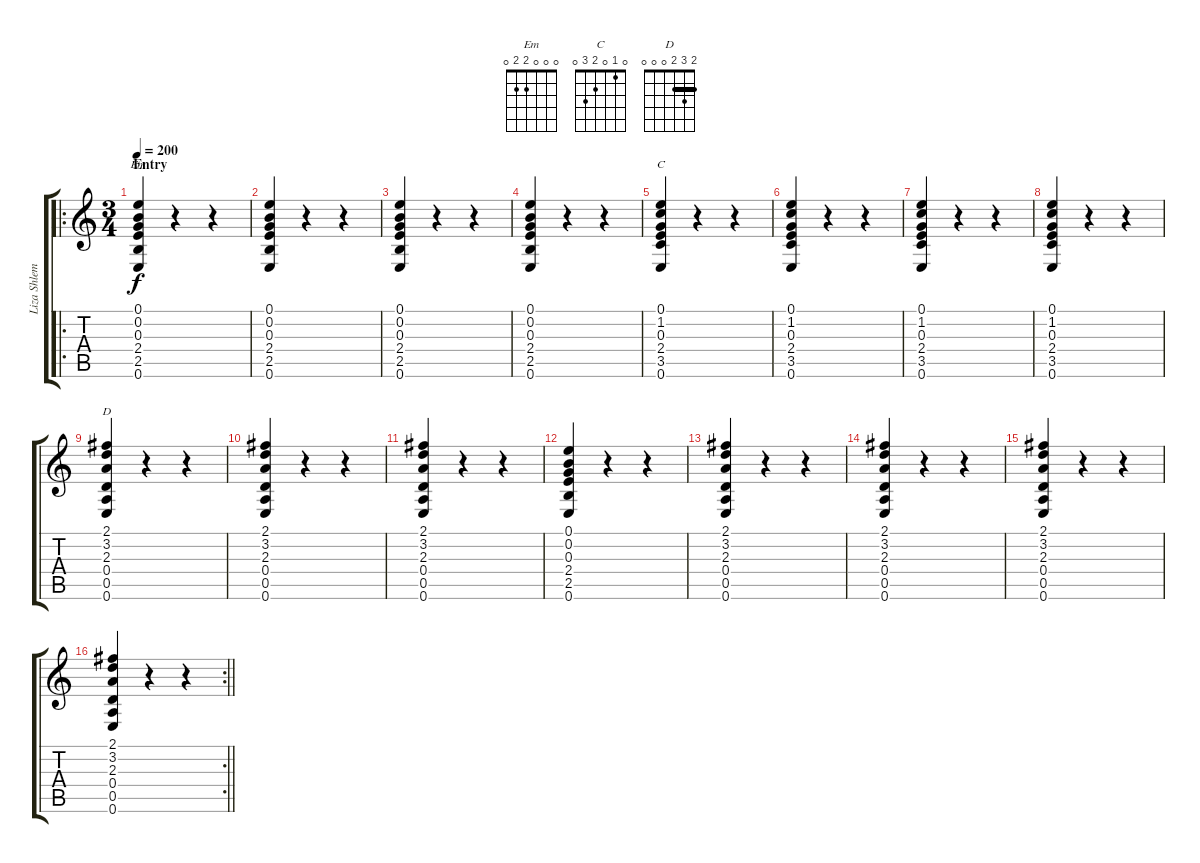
\track ("Liza Shlemenkova" "Liza Shlem") {instrument acousticguitarsteel}
\staff {score tabs}
\tuning (E4 B3 G3 D3 A2 E2) {hide}
\chord ("Em" 0 0 0 2 2 0)
\chord ("C" 0 1 0 2 3 0)
\chord ("D" 2 3 2 0 0 0) {barre 2}
\ro
\ts (3 4)
\section ("" "Entry")
\tempo 200
\clef g2
\ks c
(0.1 0.2 0.3 2.4 2.5 0.6).4{ch "Em" dy f} r.4 r.4 |
(0.1 0.2 0.3 2.4 2.5 0.6).4 r.4 r.4 |
(0.1 0.2 0.3 2.4 2.5 0.6).4 r.4 r.4 |
(0.1 0.2 0.3 2.4 2.5 0.6).4 r.4 r.4 |
(0.1 1.2 0.3 2.4 3.5 0.6).4{ch "C"} r.4 r.4 |
(0.1 1.2 0.3 2.4 3.5 0.6).4 r.4 r.4 |
(0.1 1.2 0.3 2.4 3.5 0.6).4 r.4 r.4 |
(0.1 1.2 0.3 2.4 3.5 0.6).4 r.4 r.4 |
(2.1 3.2 2.3 0.4 0.5 0.6).4{ch "D"} r.4 r.4 |
(2.1 3.2 2.3 0.4 0.5 0.6).4 r.4 r.4 |
(2.1 3.2 2.3 0.4 0.5 0.6).4 r.4 r.4 |
(0.1 0.2 0.3 2.4 2.5 0.6).4 r.4 r.4 |
(2.1 3.2 2.3 0.4 0.5 0.6).4 r.4 r.4 |
(2.1 3.2 2.3 0.4 0.5 0.6).4 r.4 r.4 |
(2.1 3.2 2.3 0.4 0.5 0.6).4 r.4 r.4 |
\rc 2
\barLineRight lightlight
(2.1 3.2 2.3 0.4 0.5 0.6).4 r.4 r.4
